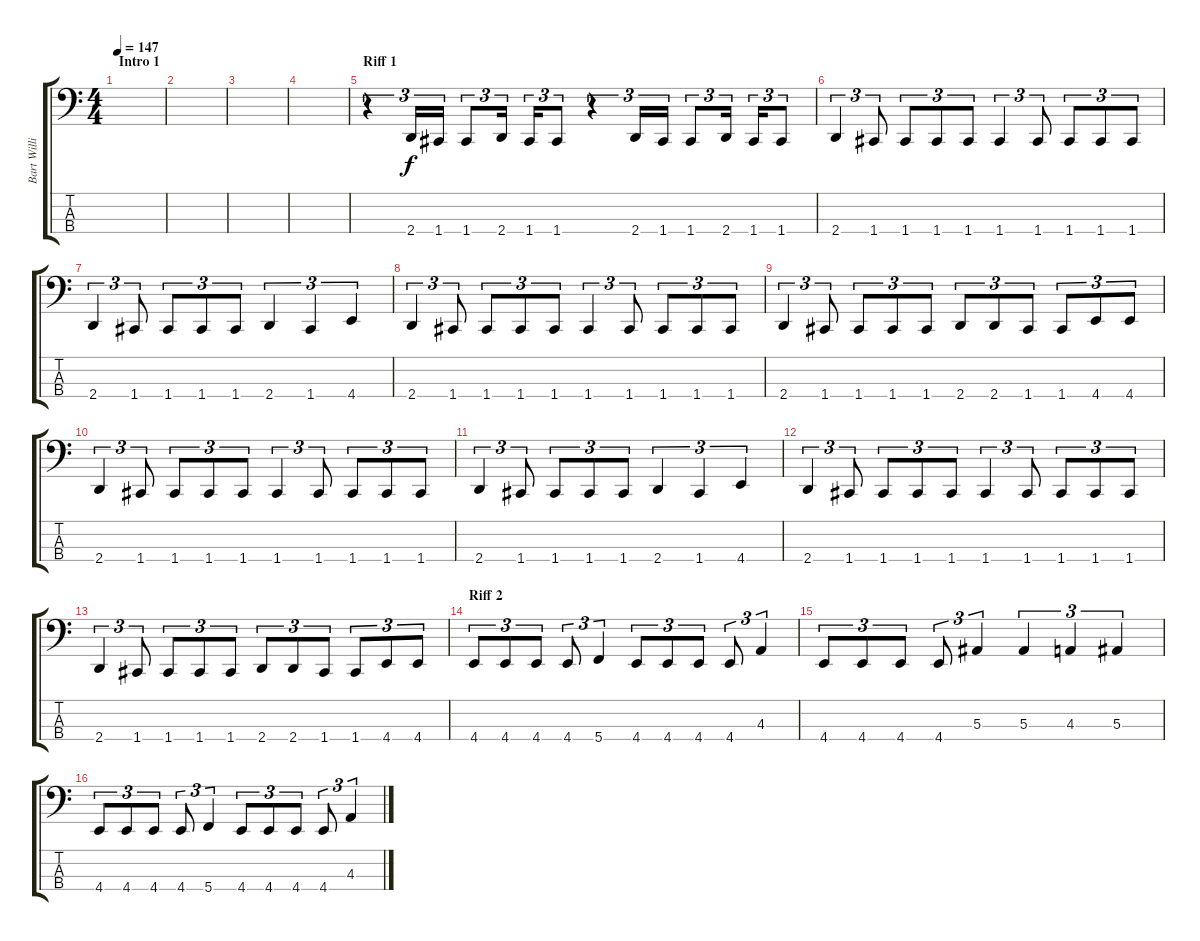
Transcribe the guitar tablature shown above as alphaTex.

\track ("Bart Williams (Bass)" "Bart Willi") {instrument electricbassfinger}
\staff {score tabs}
\tuning (Eb2 Bb1 F1 C1) {hide}
\ts (4 4)
\section ("" "Intro 1")
\tempo 147
\clef f4
\ks c
|
|
|
|
\section ("" "Riff 1")
r.4{tu (3 2)} 2.4.16{tu (3 2)} 1.4.16{tu (3 2)} 1.4.8{tu (3 2)} 2.4.16{tu (3 2)} 1.4.16{tu (3 2)} 1.4.8{tu (3 2)} r.4{tu (3 2)} 2.4.16{tu (3 2)} 1.4.16{tu (3 2)} 1.4.8{tu (3 2)} 2.4.16{tu (3 2)} 1.4.16{tu (3 2)} 1.4.8{tu (3 2)} |
2.4.4{tu (3 2)} 1.4.8{tu (3 2)} 1.4.8{tu (3 2)} 1.4.8{tu (3 2)} 1.4.8{tu (3 2)} 1.4.4{tu (3 2)} 1.4.8{tu (3 2)} 1.4.8{tu (3 2)} 1.4.8{tu (3 2)} 1.4.8{tu (3 2)} |
2.4.4{tu (3 2)} 1.4.8{tu (3 2)} 1.4.8{tu (3 2)} 1.4.8{tu (3 2)} 1.4.8{tu (3 2)} 2.4.4{tu (3 2)} 1.4.4{tu (3 2)} 4.4.4{tu (3 2)} |
2.4.4{tu (3 2)} 1.4.8{tu (3 2)} 1.4.8{tu (3 2)} 1.4.8{tu (3 2)} 1.4.8{tu (3 2)} 1.4.4{tu (3 2)} 1.4.8{tu (3 2)} 1.4.8{tu (3 2)} 1.4.8{tu (3 2)} 1.4.8{tu (3 2)} |
2.4.4{tu (3 2)} 1.4.8{tu (3 2)} 1.4.8{tu (3 2)} 1.4.8{tu (3 2)} 1.4.8{tu (3 2)} 2.4.8{tu (3 2)} 2.4.8{tu (3 2)} 1.4.8{tu (3 2)} 1.4.8{tu (3 2)} 4.4.8{tu (3 2)} 4.4.8{tu (3 2)} |
2.4.4{tu (3 2)} 1.4.8{tu (3 2)} 1.4.8{tu (3 2)} 1.4.8{tu (3 2)} 1.4.8{tu (3 2)} 1.4.4{tu (3 2)} 1.4.8{tu (3 2)} 1.4.8{tu (3 2)} 1.4.8{tu (3 2)} 1.4.8{tu (3 2)} |
2.4.4{tu (3 2)} 1.4.8{tu (3 2)} 1.4.8{tu (3 2)} 1.4.8{tu (3 2)} 1.4.8{tu (3 2)} 2.4.4{tu (3 2)} 1.4.4{tu (3 2)} 4.4.4{tu (3 2)} |
2.4.4{tu (3 2)} 1.4.8{tu (3 2)} 1.4.8{tu (3 2)} 1.4.8{tu (3 2)} 1.4.8{tu (3 2)} 1.4.4{tu (3 2)} 1.4.8{tu (3 2)} 1.4.8{tu (3 2)} 1.4.8{tu (3 2)} 1.4.8{tu (3 2)} |
2.4.4{tu (3 2)} 1.4.8{tu (3 2)} 1.4.8{tu (3 2)} 1.4.8{tu (3 2)} 1.4.8{tu (3 2)} 2.4.8{tu (3 2)} 2.4.8{tu (3 2)} 1.4.8{tu (3 2)} 1.4.8{tu (3 2)} 4.4.8{tu (3 2)} 4.4.8{tu (3 2)} |
\section ("" "Riff 2")
4.4.8{tu (3 2)} 4.4.8{tu (3 2)} 4.4.8{tu (3 2)} 4.4.8{tu (3 2)} 5.4.4{tu (3 2)} 4.4.8{tu (3 2)} 4.4.8{tu (3 2)} 4.4.8{tu (3 2)} 4.4.8{tu (3 2)} 4.3.4{tu (3 2)} |
4.4.8{tu (3 2)} 4.4.8{tu (3 2)} 4.4.8{tu (3 2)} 4.4.8{tu (3 2)} 5.3.4{tu (3 2)} 5.3.4{tu (3 2)} 4.3.4{tu (3 2)} 5.3.4{tu (3 2)} |
4.4.8{tu (3 2)} 4.4.8{tu (3 2)} 4.4.8{tu (3 2)} 4.4.8{tu (3 2)} 5.4.4{tu (3 2)} 4.4.8{tu (3 2)} 4.4.8{tu (3 2)} 4.4.8{tu (3 2)} 4.4.8{tu (3 2)} 4.3.4{tu (3 2)}
